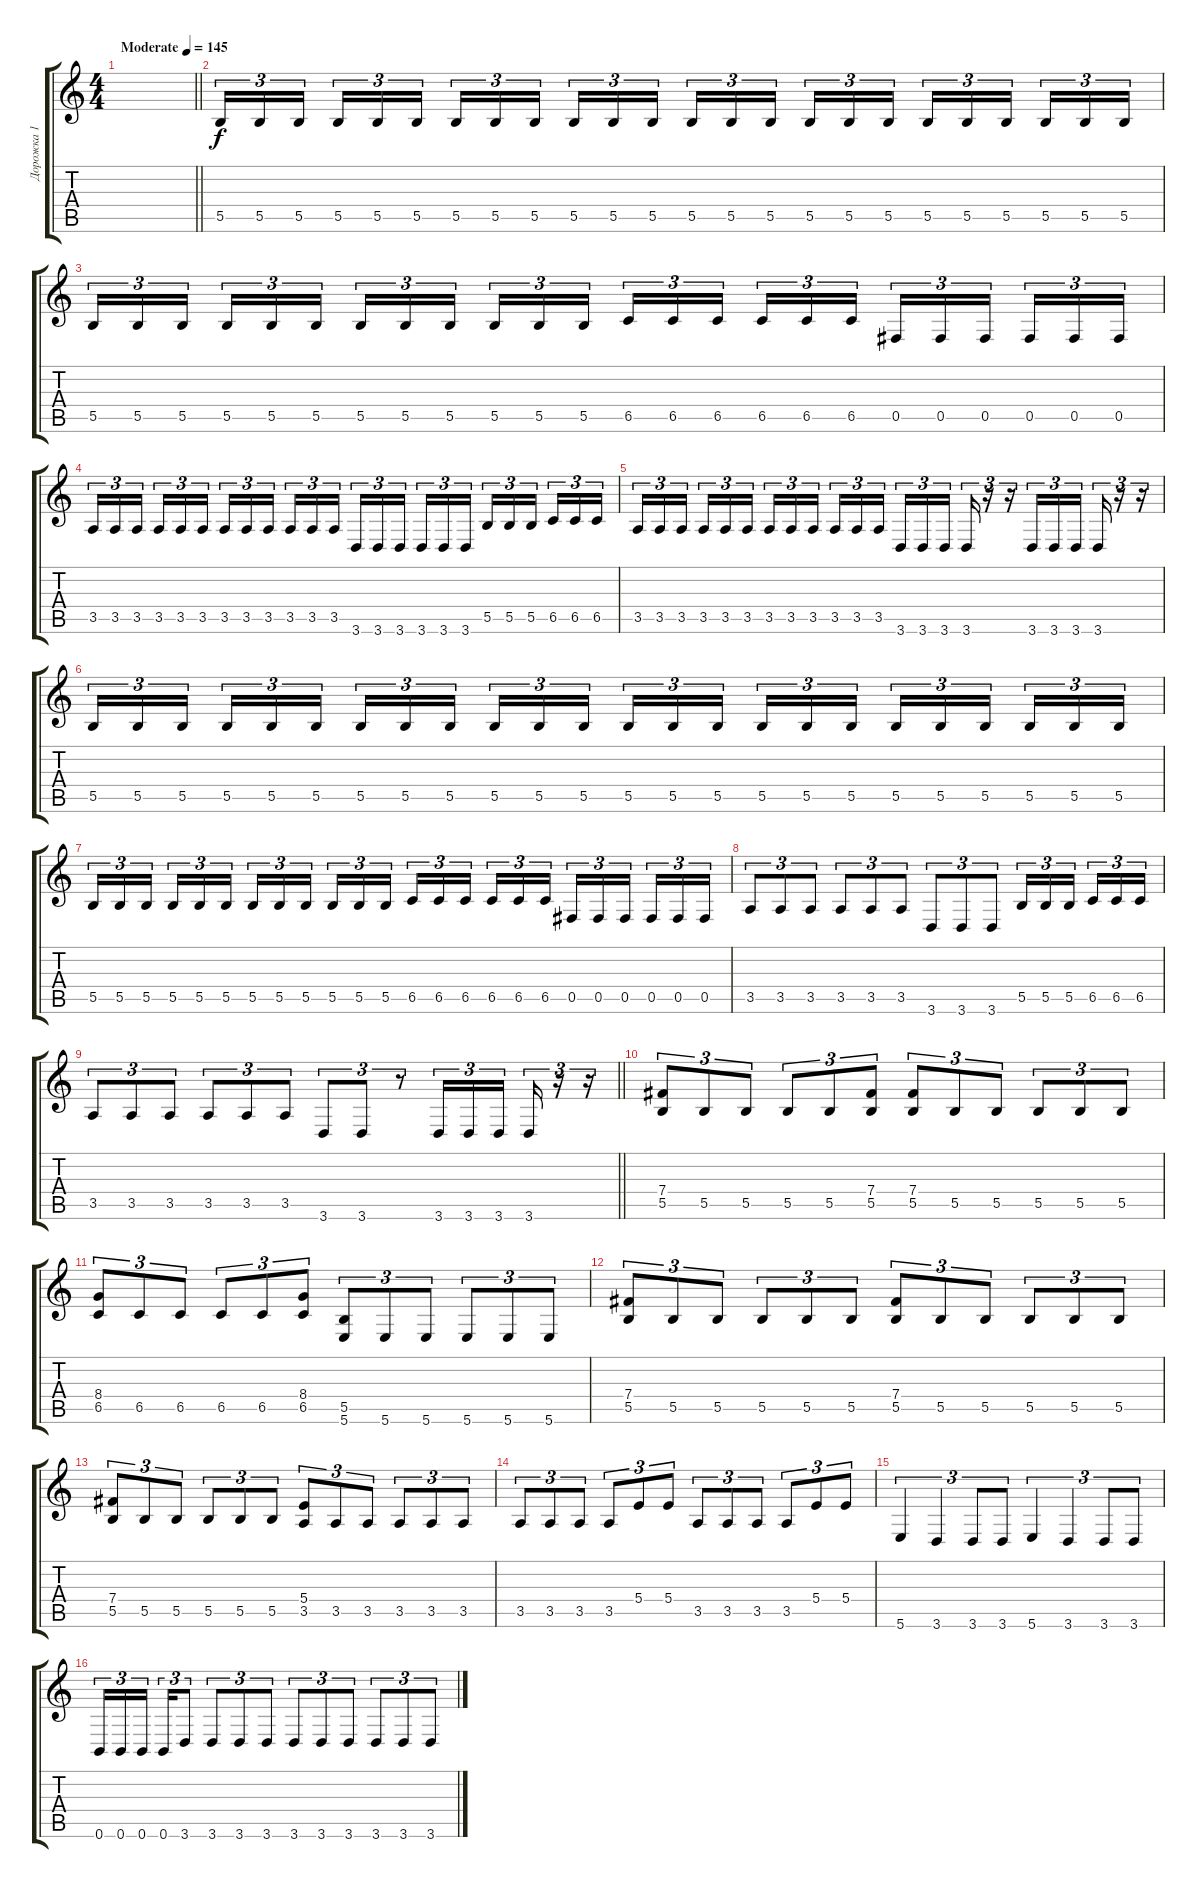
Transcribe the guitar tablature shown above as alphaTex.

\track ("Дорожка 1" "Дорожка 1") {instrument distortionguitar}
\staff {score tabs}
\tuning (Db4 Ab3 E3 B2 Gb2 B1) {hide}
\ts (4 4)
\tempo (145 "Moderate")
\clef g2
\barLineRight lightlight
\ks c
|
\section ("" " ")
5.5.16{tu (3 2)} 5.5.16{tu (3 2)} 5.5.16{tu (3 2) beam splitsecondary} 5.5.16{tu (3 2)} 5.5.16{tu (3 2)} 5.5.16{tu (3 2)} 5.5.16{tu (3 2)} 5.5.16{tu (3 2)} 5.5.16{tu (3 2) beam splitsecondary} 5.5.16{tu (3 2)} 5.5.16{tu (3 2)} 5.5.16{tu (3 2)} 5.5.16{tu (3 2)} 5.5.16{tu (3 2)} 5.5.16{tu (3 2) beam splitsecondary} 5.5.16{tu (3 2)} 5.5.16{tu (3 2)} 5.5.16{tu (3 2)} 5.5.16{tu (3 2)} 5.5.16{tu (3 2)} 5.5.16{tu (3 2) beam splitsecondary} 5.5.16{tu (3 2)} 5.5.16{tu (3 2)} 5.5.16{tu (3 2)} |
5.5.16{tu (3 2)} 5.5.16{tu (3 2)} 5.5.16{tu (3 2) beam splitsecondary} 5.5.16{tu (3 2)} 5.5.16{tu (3 2)} 5.5.16{tu (3 2)} 5.5.16{tu (3 2)} 5.5.16{tu (3 2)} 5.5.16{tu (3 2) beam splitsecondary} 5.5.16{tu (3 2)} 5.5.16{tu (3 2)} 5.5.16{tu (3 2)} 6.5.16{tu (3 2)} 6.5.16{tu (3 2)} 6.5.16{tu (3 2) beam splitsecondary} 6.5.16{tu (3 2)} 6.5.16{tu (3 2)} 6.5.16{tu (3 2)} 0.5.16{tu (3 2)} 0.5.16{tu (3 2)} 0.5.16{tu (3 2) beam splitsecondary} 0.5.16{tu (3 2)} 0.5.16{tu (3 2)} 0.5.16{tu (3 2)} |
3.5.16{tu (3 2)} 3.5.16{tu (3 2)} 3.5.16{tu (3 2) beam splitsecondary} 3.5.16{tu (3 2)} 3.5.16{tu (3 2)} 3.5.16{tu (3 2)} 3.5.16{tu (3 2)} 3.5.16{tu (3 2)} 3.5.16{tu (3 2) beam splitsecondary} 3.5.16{tu (3 2)} 3.5.16{tu (3 2)} 3.5.16{tu (3 2)} 3.6.16{tu (3 2)} 3.6.16{tu (3 2)} 3.6.16{tu (3 2) beam splitsecondary} 3.6.16{tu (3 2)} 3.6.16{tu (3 2)} 3.6.16{tu (3 2)} 5.5.16{tu (3 2)} 5.5.16{tu (3 2)} 5.5.16{tu (3 2) beam splitsecondary} 6.5.16{tu (3 2)} 6.5.16{tu (3 2)} 6.5.16{tu (3 2)} |
3.5.16{tu (3 2)} 3.5.16{tu (3 2)} 3.5.16{tu (3 2) beam splitsecondary} 3.5.16{tu (3 2)} 3.5.16{tu (3 2)} 3.5.16{tu (3 2)} 3.5.16{tu (3 2)} 3.5.16{tu (3 2)} 3.5.16{tu (3 2) beam splitsecondary} 3.5.16{tu (3 2)} 3.5.16{tu (3 2)} 3.5.16{tu (3 2)} 3.6.16{tu (3 2)} 3.6.16{tu (3 2)} 3.6.16{tu (3 2) beam splitsecondary} 3.6.16{tu (3 2)} r.16{tu (3 2)} r.16{tu (3 2)} 3.6.16{tu (3 2)} 3.6.16{tu (3 2)} 3.6.16{tu (3 2) beam splitsecondary} 3.6.16{tu (3 2)} r.16{tu (3 2)} r.16{tu (3 2)} |
5.5.16{tu (3 2)} 5.5.16{tu (3 2)} 5.5.16{tu (3 2) beam splitsecondary} 5.5.16{tu (3 2)} 5.5.16{tu (3 2)} 5.5.16{tu (3 2)} 5.5.16{tu (3 2)} 5.5.16{tu (3 2)} 5.5.16{tu (3 2) beam splitsecondary} 5.5.16{tu (3 2)} 5.5.16{tu (3 2)} 5.5.16{tu (3 2)} 5.5.16{tu (3 2)} 5.5.16{tu (3 2)} 5.5.16{tu (3 2) beam splitsecondary} 5.5.16{tu (3 2)} 5.5.16{tu (3 2)} 5.5.16{tu (3 2)} 5.5.16{tu (3 2)} 5.5.16{tu (3 2)} 5.5.16{tu (3 2) beam splitsecondary} 5.5.16{tu (3 2)} 5.5.16{tu (3 2)} 5.5.16{tu (3 2)} |
5.5.16{tu (3 2)} 5.5.16{tu (3 2)} 5.5.16{tu (3 2) beam splitsecondary} 5.5.16{tu (3 2)} 5.5.16{tu (3 2)} 5.5.16{tu (3 2)} 5.5.16{tu (3 2)} 5.5.16{tu (3 2)} 5.5.16{tu (3 2) beam splitsecondary} 5.5.16{tu (3 2)} 5.5.16{tu (3 2)} 5.5.16{tu (3 2)} 6.5.16{tu (3 2)} 6.5.16{tu (3 2)} 6.5.16{tu (3 2) beam splitsecondary} 6.5.16{tu (3 2)} 6.5.16{tu (3 2)} 6.5.16{tu (3 2)} 0.5.16{tu (3 2)} 0.5.16{tu (3 2)} 0.5.16{tu (3 2) beam splitsecondary} 0.5.16{tu (3 2)} 0.5.16{tu (3 2)} 0.5.16{tu (3 2)} |
3.5.8{tu (3 2)} 3.5.8{tu (3 2)} 3.5.8{tu (3 2)} 3.5.8{tu (3 2)} 3.5.8{tu (3 2)} 3.5.8{tu (3 2)} 3.6.8{tu (3 2)} 3.6.8{tu (3 2)} 3.6.8{tu (3 2)} 5.5.16{tu (3 2)} 5.5.16{tu (3 2)} 5.5.16{tu (3 2) beam splitsecondary} 6.5.16{tu (3 2)} 6.5.16{tu (3 2)} 6.5.16{tu (3 2)} |
\barLineRight lightlight
3.5.8{tu (3 2)} 3.5.8{tu (3 2)} 3.5.8{tu (3 2)} 3.5.8{tu (3 2)} 3.5.8{tu (3 2)} 3.5.8{tu (3 2)} 3.6.8{tu (3 2)} 3.6.8{tu (3 2)} r.8{tu (3 2)} 3.6.16{tu (3 2)} 3.6.16{tu (3 2)} 3.6.16{tu (3 2) beam splitsecondary} 3.6.16{tu (3 2)} r.16{tu (3 2)} r.16{tu (3 2)} |
\section ("" " ")
(7.4 5.5).8{tu (3 2)} 5.5.8{tu (3 2)} 5.5.8{tu (3 2)} 5.5.8{tu (3 2)} 5.5.8{tu (3 2)} (7.4 5.5).8{tu (3 2)} (7.4 5.5).8{tu (3 2)} 5.5.8{tu (3 2)} 5.5.8{tu (3 2)} 5.5.8{tu (3 2)} 5.5.8{tu (3 2)} 5.5.8{tu (3 2)} |
(8.4 6.5).8{tu (3 2)} 6.5.8{tu (3 2)} 6.5.8{tu (3 2)} 6.5.8{tu (3 2)} 6.5.8{tu (3 2)} (8.4 6.5).8{tu (3 2)} (5.5 5.6).8{tu (3 2)} 5.6.8{tu (3 2)} 5.6.8{tu (3 2)} 5.6.8{tu (3 2)} 5.6.8{tu (3 2)} 5.6.8{tu (3 2)} |
(7.4 5.5).8{tu (3 2)} 5.5.8{tu (3 2)} 5.5.8{tu (3 2)} 5.5.8{tu (3 2)} 5.5.8{tu (3 2)} 5.5.8{tu (3 2)} (7.4 5.5).8{tu (3 2)} 5.5.8{tu (3 2)} 5.5.8{tu (3 2)} 5.5.8{tu (3 2)} 5.5.8{tu (3 2)} 5.5.8{tu (3 2)} |
(7.4 5.5).8{tu (3 2)} 5.5.8{tu (3 2)} 5.5.8{tu (3 2)} 5.5.8{tu (3 2)} 5.5.8{tu (3 2)} 5.5.8{tu (3 2)} (5.4 3.5).8{tu (3 2)} 3.5.8{tu (3 2)} 3.5.8{tu (3 2)} 3.5.8{tu (3 2)} 3.5.8{tu (3 2)} 3.5.8{tu (3 2)} |
3.5.8{tu (3 2)} 3.5.8{tu (3 2)} 3.5.8{tu (3 2)} 3.5.8{tu (3 2)} 5.4.8{tu (3 2)} 5.4.8{tu (3 2)} 3.5.8{tu (3 2)} 3.5.8{tu (3 2)} 3.5.8{tu (3 2)} 3.5.8{tu (3 2)} 5.4.8{tu (3 2)} 5.4.8{tu (3 2)} |
5.6.4{tu (3 2)} 3.6.4{tu (3 2)} 3.6.8{tu (3 2)} 3.6.8{tu (3 2)} 5.6.4{tu (3 2)} 3.6.4{tu (3 2)} 3.6.8{tu (3 2)} 3.6.8{tu (3 2)} |
0.6.16{tu (3 2)} 0.6.16{tu (3 2)} 0.6.16{tu (3 2) beam splitsecondary} 0.6.16{tu (3 2)} 3.6.8{tu (3 2)} 3.6.8{tu (3 2)} 3.6.8{tu (3 2)} 3.6.8{tu (3 2)} 3.6.8{tu (3 2)} 3.6.8{tu (3 2)} 3.6.8{tu (3 2)} 3.6.8{tu (3 2)} 3.6.8{tu (3 2)} 3.6.8{tu (3 2)}
